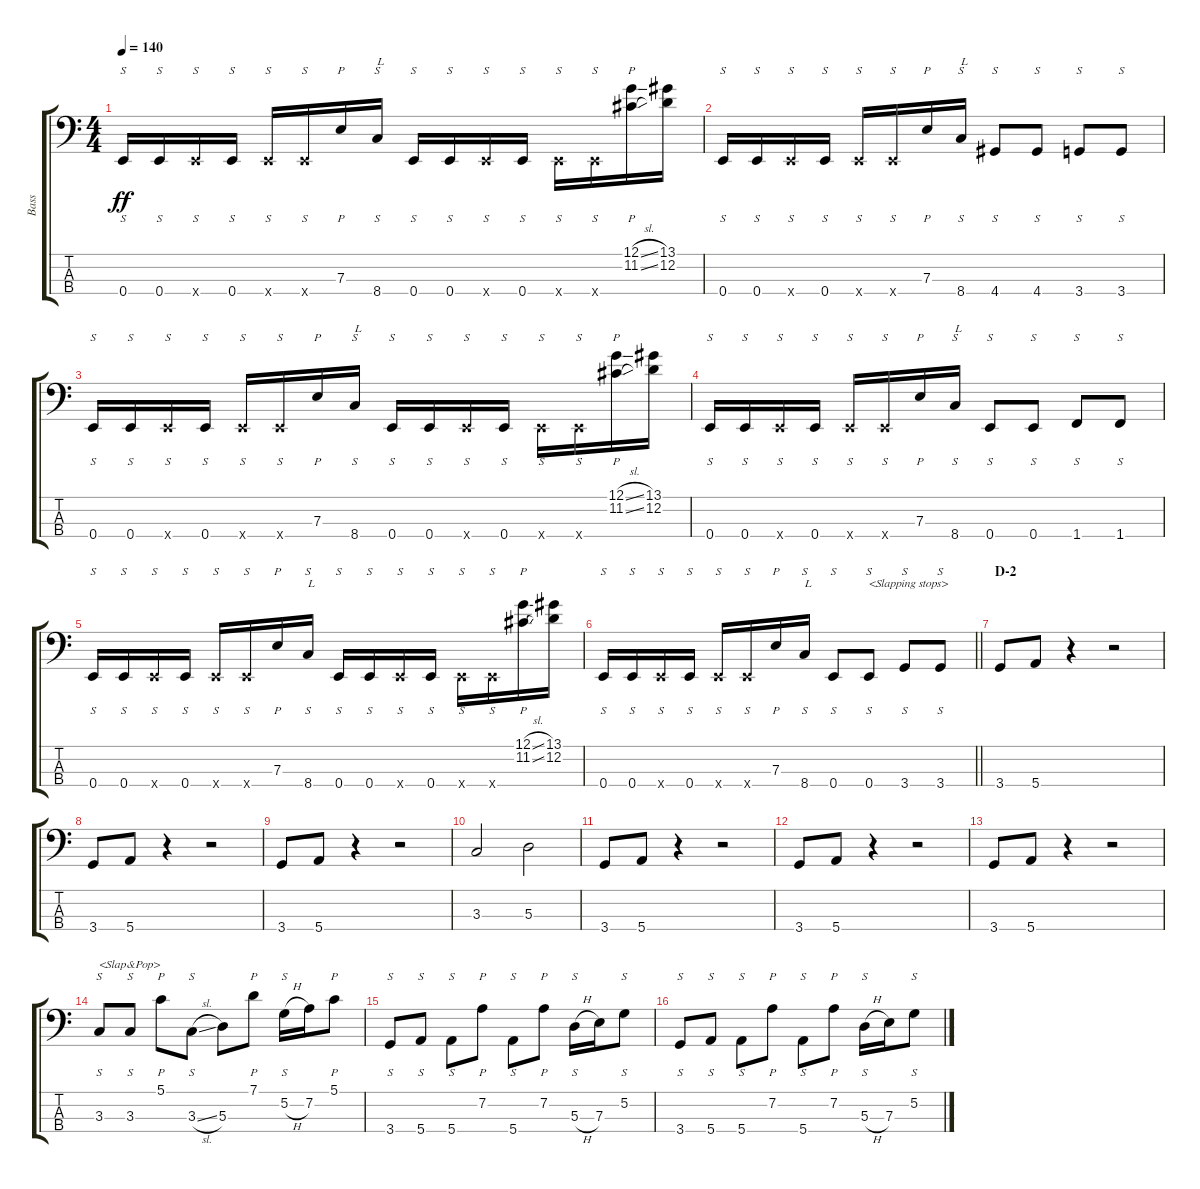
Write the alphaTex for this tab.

\track ("Bass" "Bass") {instrument electricbassfinger}
\staff {score tabs}
\tuning (G2 D2 A1 E1) {hide}
\ts (4 4)
\tempo 140
\clef f4
\ks c
0.4.16{s dy ff} 0.4.16{s} 0.4{x}.16{s} 0.4.16{s} 0.4{x}.16{s} 0.4{x}.16{s} 7.3.16{p} 8.4.16{s txt "L"} 0.4.16{s} 0.4.16{s} 0.4{x}.16{s} 0.4.16{s} 0.4{x}.16{s} 0.4{x}.16{s} (12.1{sl} 11.2{sl}).16{p} (13.1 12.2).16 |
0.4.16{s} 0.4.16{s} 0.4{x}.16{s} 0.4.16{s} 0.4{x}.16{s} 0.4{x}.16{s} 7.3.16{p} 8.4.16{s txt "L"} 4.4.8{s} 4.4.8{s} 3.4.8{s} 3.4.8{s} |
0.4.16{s} 0.4.16{s} 0.4{x}.16{s} 0.4.16{s} 0.4{x}.16{s} 0.4{x}.16{s} 7.3.16{p} 8.4.16{s txt "L"} 0.4.16{s} 0.4.16{s} 0.4{x}.16{s} 0.4.16{s} 0.4{x}.16{s} 0.4{x}.16{s} (12.1{sl} 11.2{sl}).16{p} (13.1 12.2).16 |
0.4.16{s} 0.4.16{s} 0.4{x}.16{s} 0.4.16{s} 0.4{x}.16{s} 0.4{x}.16{s} 7.3.16{p} 8.4.16{s txt "L"} 0.4.8{s} 0.4.8{s} 1.4.8{s} 1.4.8{s} |
0.4.16{s} 0.4.16{s} 0.4{x}.16{s} 0.4.16{s} 0.4{x}.16{s} 0.4{x}.16{s} 7.3.16{p} 8.4.16{s txt "L"} 0.4.16{s} 0.4.16{s} 0.4{x}.16{s} 0.4.16{s} 0.4{x}.16{s} 0.4{x}.16{s} (12.1{sl} 11.2{sl}).16{p} (13.1 12.2).16 |
\barLineRight lightlight
0.4.16{s} 0.4.16{s} 0.4{x}.16{s} 0.4.16{s} 0.4{x}.16{s} 0.4{x}.16{s} 7.3.16{p} 8.4.16{s txt "L"} 0.4.8{s} 0.4.8{s txt "<Slapping stops>"} 3.4.8{s} 3.4.8{s} |
\section ("" "D-2")
3.4.8{instrument electricbassfinger} 5.4.8 r.4 r.2 |
3.4.8 5.4.8 r.4 r.2 |
3.4.8 5.4.8 r.4 r.2 |
3.3.2 5.3.2 |
3.4.8 5.4.8 r.4 r.2 |
3.4.8 5.4.8 r.4 r.2 |
3.4.8 5.4.8 r.4 r.2 |
3.3.8{s txt "<Slap&Pop>" instrument slapbass1} 3.3.8{s} 5.1.8{p} 3.3{sl}.8{s} 5.3.8 7.1.8{p} 5.2{h}.16{s} 7.2.16 5.1.8{p} |
3.4.8{s} 5.4.8{s} 5.4.8{s} 7.2.8{p} 5.4.8{s} 7.2.8{p} 5.3{h}.16{s} 7.3.16 5.2.8{s} |
3.4.8{s} 5.4.8{s} 5.4.8{s} 7.2.8{p} 5.4.8{s} 7.2.8{p} 5.3{h}.16{s} 7.3.16 5.2.8{s}
